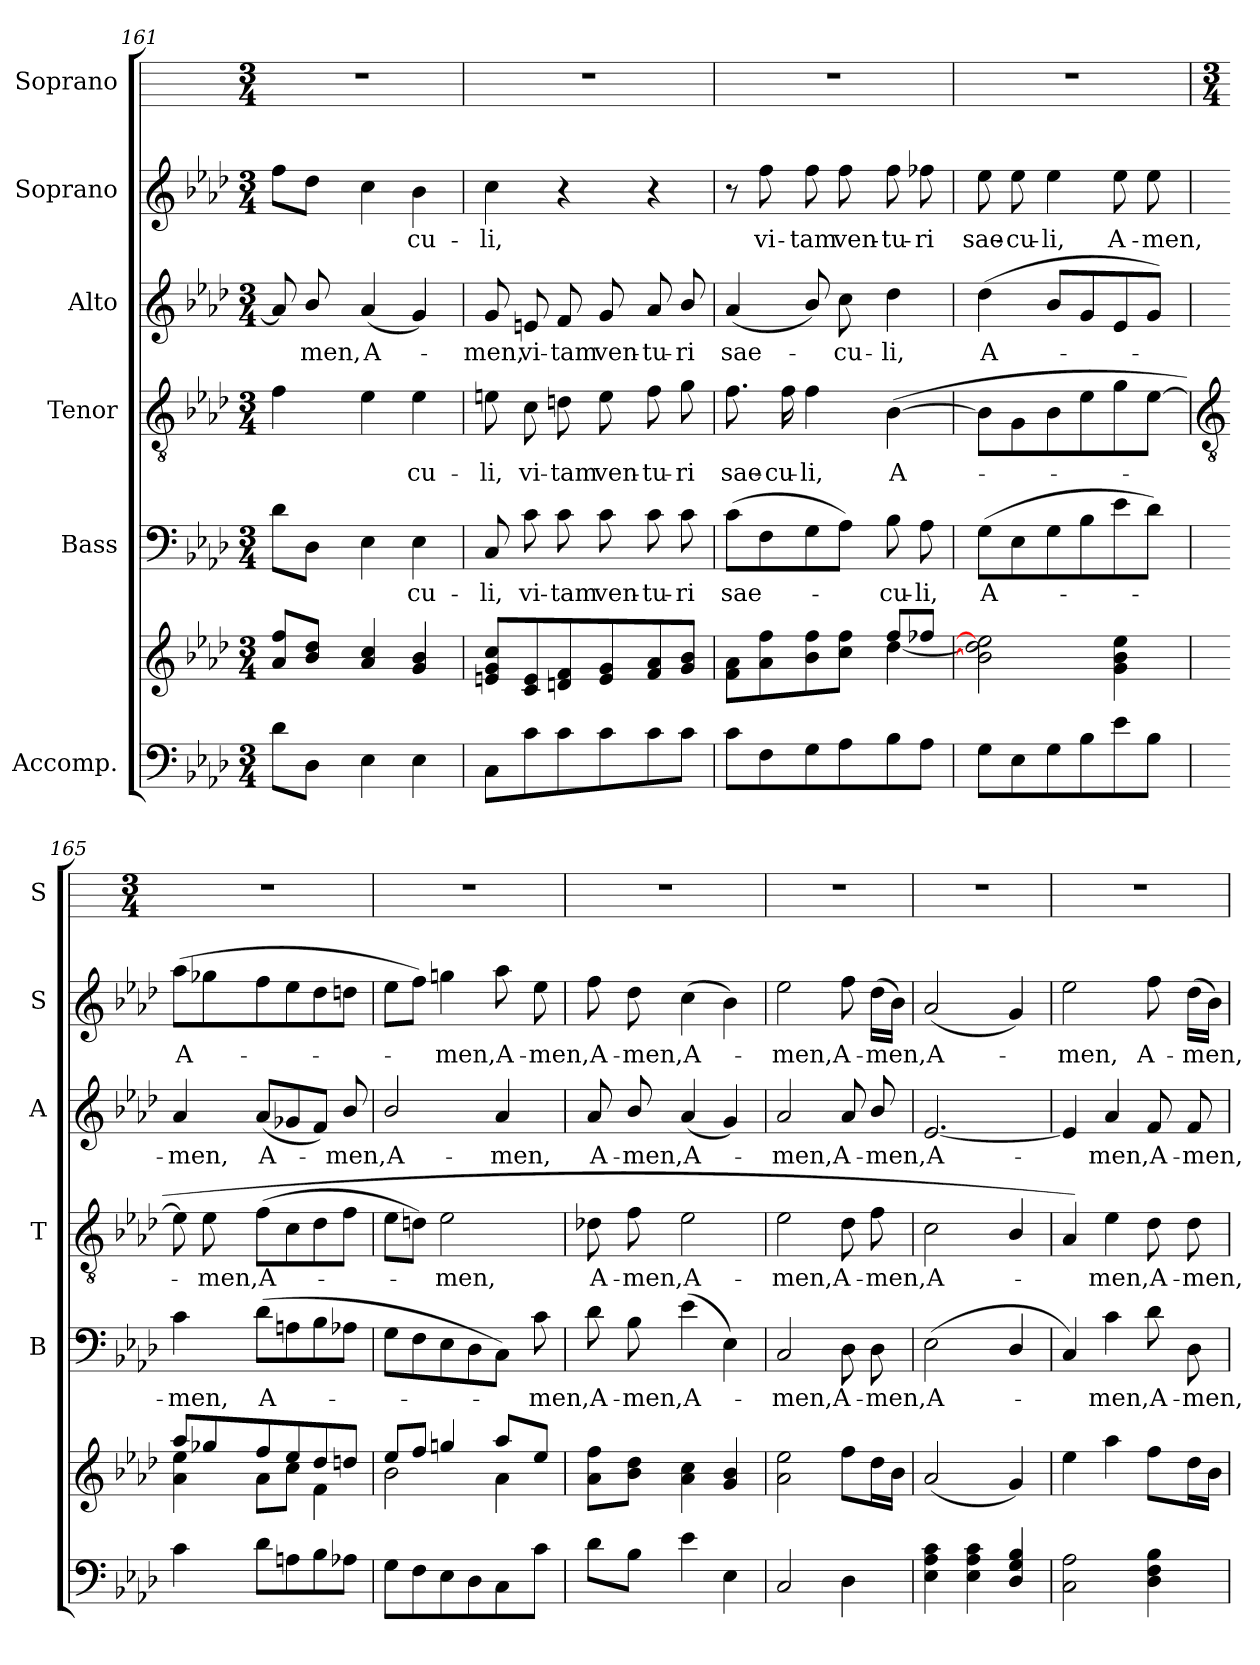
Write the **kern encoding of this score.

**kern	**kern	**kern	**text	**kern	**text	**kern	**text	**kern	**text	**kern
*part6	*part6	*part5	*part5	*part4	*part4	*part3	*part3	*part2	*part2	*part1
*staff7	*staff6	*staff5	*staff5	*staff4	*staff4	*staff3	*staff3	*staff2	*staff2	*staff1
*I"Accomp.	*	*I"Bass	*	*I"Tenor	*	*I"Alto	*	*I"Soprano	*	*I"Soprano
*	*	*I'B	*	*I'T	*	*I'A	*	*I'S	*	*I'S
*clefF4	*clefG2	*clefF4	*	*clefGv2	*	*clefG2	*	*clefG2	*	*
*k[b-e-a-d-]	*k[b-e-a-d-]	*k[b-e-a-d-]	*	*k[b-e-a-d-]	*	*k[b-e-a-d-]	*	*k[b-e-a-d-]	*	*
*A-:	*A-:	*A-:	*	*A-:	*	*A-:	*	*A-:	*	*
*M3/4	*M3/4	*M3/4	*	*M3/4	*	*M3/4	*	*M3/4	*	*M3/4
=161	=161	=161	=161	=161	=161	=161	=161	=161	=161	=161
*	*^	*	*	*	*	*	*	*	*	*
!	!	!LO:N:vis=1	!	!	!	!	!	!	!	!	!
8d-L	8a- 8ffL	2.ryy	8d-L	.	4f	.	8a-]	.	8ffL	.	2.r
!	!	!	!	!	!	!	!	!LO:LY:b	!	!	!
8D-J	8b- 8dd-J	.	8D-J	.	.	.	8b-/	men,	8dd-J	.	.
!	!	!	!	!	!	!	!	!LO:LY:b	!	!	!
4E-	4a- 4cc	.	4E-	.	4e-	.	(<4a-	A-	4cc	.	.
!	!	!	!	!LO:LY:b	!	!LO:LY:b	!	!	!	!LO:LY:b	!
4E-	4g 4b-	.	4E-	cu-	4e-	cu-	4g)	.	4b-	cu-	.
=162	=162	=162	=162	=162	=162	=162	=162	=162	=162	=162	=162
!	!	!LO:N:vis=1	!	!LO:LY:b	!	!LO:LY:b	!	!LO:LY:b	!	!LO:LY:b	!
8CL	8en 8g 8ccL	2.ryy	8C	-li,	8en	-li,	8g	men,	4cc	-li,	2.r
!	!	!	!	!LO:LY:b	!	!LO:LY:b	!	!LO:LY:b	!	!	!
8c	8c 8e	.	8c	vi-	8c	vi-	8en	vi-	.	.	.
!	!	!	!	!LO:LY:b	!	!LO:LY:b	!	!LO:LY:b	!	!	!
8c	8dn 8f	.	8c	-tam	8dn	-tam	8f	-tam	4r	.	.
!	!	!	!	!LO:LY:b	!	!LO:LY:b	!	!LO:LY:b	!	!	!
8c	8e 8g	.	8c	ven-	8e	ven-	8g	ven-	.	.	.
!	!	!	!	!LO:LY:b	!	!LO:LY:b	!	!LO:LY:b	!	!	!
8c	8f 8a-	.	8c	-tu-	8f	-tu-	8a-	-tu-	4r	.	.
!	!	!	!	!LO:LY:b	!	!LO:LY:b	!	!LO:LY:b	!	!	!
8cJ	8g 8b-J	.	8c	-ri	8g	-ri	8b-/	-ri	.	.	.
=163	=163	=163	=163	=163	=163	=163	=163	=163	=163	=163	=163
!	!	!	!	!LO:LY:b	!	!LO:LY:b	!	!LO:LY:b	!	!	!
8cL	8f 8a-L	2ryy	(>8cL	sae-	8.f	sae-	(<4a-	sae-	8r	.	2.r
!	!	!	!	!	!	!	!	!	!	!LO:LY:b	!
8F	8a- 8ff	.	8F	.	.	.	.	.	8ff	vi-	.
!	!	!	!	!	!	!LO:LY:b	!	!	!	!	!
.	.	.	.	.	16f	-cu-	.	.	.	.	.
!	!	!	!	!	!	!LO:LY:b	!	!	!	!LO:LY:b	!
8G	8b- 8ff	.	8G	.	4f	-li,	8b-/)	.	8ff	-tam	.
!	!	!	!	!	!	!	!	!LO:LY:b	!	!LO:LY:b	!
8A-	8cc 8ffJ	.	8A-J)	.	.	.	8cc	cu-	8ff	ven-	.
!	!	!	!	!LO:LY:b	!	!LO:LY:b	!	!LO:LY:b	!	!LO:LY:b	!
8B-	8ff/L	[4dd-\	8B-	cu-	(<[4B-	A-	4dd-	-li,	8ff	-tu-	.
!	!	!	!	!LO:LY:b	!	!	!	!	!	!LO:LY:b	!
8A-J	8ff-X/J	.	8A-	-li,	.	.	.	.	8ff-X	-ri	.
=164	=164	=164	=164	=164	=164	=164	=164	=164	=164	=164	=164
!	!	!	!	!LO:LY:b	!	!	!	!LO:LY:b	!	!LO:LY:b	!
8GL	2ryy	2b-\] 2dd-\] 2ee-\]	(>8GL	A-	8B-L]	.	(<4dd-	A-	8ee-	sae-	2.r
!	!	!	!	!	!	!	!	!	!	!LO:LY:b	!
8E-	.	.	8E-	.	8G	.	.	.	8ee-	-cu-	.
!	!	!	!	!	!	!	!	!	!	!LO:LY:b	!
8G	.	.	8G	.	8B-	.	8b-L	.	4ee-	-li,	.
8B-	.	.	8B-	.	8e-	.	8g	.	.	.	.
!	!	!	!	!	!	!	!	!	!	!LO:LY:b	!
8e-	4g 4b- 4ee-	4ryy	8e-	.	8g	.	8e-	.	8ee-	A-	.
!	!	!	!	!	!	!	!	!	!	!LO:LY:b	!
8B-J	.	.	8d-J)	.	[8e-J	.	8gJ)	.	8ee-	-men,	.
!!LO:LB:g=z
=165	=165	=165	=165	=165	=165	=165	=165	=165	=165	=165	=165
*	*	*	*	*	*clefGv2	*	*	*	*	*	*
*	*	*	*	*	*	*	*	*	*	*	*M3/4
!	!	!	!	!LO:LY:b	!	!	!	!LO:LY:b	!	!LO:LY:b	!
4c	8aa-/L	4a-\ 4ee-\	4c	men,	8e-]	.	4a-	men,	(>8aa-L	A-	2.r
!	!	!	!	!	!	!LO:LY:b	!	!	!	!	!
.	8gg-X/	.	.	.	8e-	men,	.	.	8gg-X	.	.
!	!	!	!	!LO:LY:b	!	!LO:LY:b	!	!LO:LY:b	!	!	!
8d-L	8ff/	8a-\L	(>8d-L	A-	(>8fL	A-	(<8a-L	A-	8ff	.	.
8An	8ee-/	8cc\J	8An	.	8c	.	8g-X	.	8ee-	.	.
8B-	8dd-/	4f\	8B-	.	8d-	.	8fJ)	.	8dd-	.	.
!	!	!	!	!	!	!	!	!LO:LY:b	!	!	!
8A-XJ	8ddn/J	.	8A-XJ	.	8fJ	.	8b-/	men,	8ddnJ	.	.
=166	=166	=166	=166	=166	=166	=166	=166	=166	=166	=166	=166
!	!	!	!	!	!	!	!	!LO:LY:b	!	!	!
8GL	8ee-/L	2b-\	8GL	.	8e-L	.	2b-/	A-	8ee-L	.	2.r
8F	8ff/J	.	8F	.	8dnJ)	.	.	.	8ffJ)	.	.
!	!	!	!	!	!	!LO:LY:b	!	!	!	!LO:LY:b	!
8E-	4ggn/	.	8E-	.	2e-	men,	.	.	4ggn	men,	.
8D-	.	.	8D-	.	.	.	.	.	.	.	.
!	!	!	!	!	!	!	!	!LO:LY:b	!	!LO:LY:b	!
8C	8aa-/L	4a-\	8CJ)	.	.	.	4a-	-men,	8aa-	A-	.
!	!	!	!	!LO:LY:b	!	!	!	!	!	!LO:LY:b	!
8cJ	8ee-/J	.	8c	men,	.	.	.	.	8ee-	-men,	.
=167	=167	=167	=167	=167	=167	=167	=167	=167	=167	=167	=167
!	!	!	!	!LO:LY:b	!	!LO:LY:b	!	!LO:LY:b	!	!LO:LY:b	!
8d-L	8a-\ 8ff\L	2ryy	8d-	A-	8d-X	A-	8a-	A-	8ff	A-	2.r
!	!	!	!	!LO:LY:b	!	!LO:LY:b	!	!LO:LY:b	!	!LO:LY:b	!
8B-J	8b-\ 8dd-\J	.	8B-	-men,	8f	-men,	8b-/	-men,	8dd-	-men,	.
!	!	!	!	!LO:LY:b	!	!LO:LY:b	!	!LO:LY:b	!	!LO:LY:b	!
4e-	4a- 4cc	.	(4e-	A-	2e-	A-	(<4a-	A-	(>4cc	A-	.
4E-	4g 4b-	4ryy	4E-)	.	.	.	4g)	.	4b-)	.	.
=168	=168	=168	=168	=168	=168	=168	=168	=168	=168	=168	=168
!	!	!	!	!LO:LY:b	!	!LO:LY:b	!	!LO:LY:b	!	!LO:LY:b	!
2C/	2a- 2ee-	2ryy	2C	men,	2e-	-men,	2a-	men,	2ee-	men,	2.r
!	!	!	!	!LO:LY:b	!	!LO:LY:b	!	!LO:LY:b	!	!LO:LY:b	!
4D-	8ffL	4ryy	8D-	A-	8d-	A-	8a-	A-	8ff	A-	.
!	!	!	!	!LO:LY:b	!	!LO:LY:b	!	!LO:LY:b	!	!LO:LY:b	!
.	16dd-L	.	8D-	-men,	8f	-men,	8b-/	-men,	(>16dd-LL	-men,	.
.	16b-JJ	.	.	.	.	.	.	.	16b-JJ)	.	.
=169	=169	=169	=169	=169	=169	=169	=169	=169	=169	=169	=169
!	!	!	!	!LO:LY:b	!	!LO:LY:b	!	!LO:LY:b	!	!LO:LY:b	!
4E- 4A- 4c	(<2a-	2ryy	(<2E-	A-	2c	A-	[2.e-	A-	(<2a-	A-	2.r
4E- 4A- 4c	.	.	.	.	.	.	.	.	.	.	.
4D-/ 4G/ 4B-/	4g)	4ryy	4D-/	.	4B-/	.	.	.	4g)	.	.
=170	=170	=170	=170	=170	=170	=170	=170	=170	=170	=170	=170
!	!	!	!	!	!	!	!	!	!	!LO:LY:b	!
2C 2A-	4ee-	2ryy	4C)	.	4A-)	.	4e-]	.	2ee-	men,	2.r
!	!	!	!	!LO:LY:b	!	!LO:LY:b	!	!LO:LY:b	!	!	!
.	4aa-	.	4c	men,	4e-	men,	4a-	men,	.	.	.
!	!	!	!	!LO:LY:b	!	!LO:LY:b	!	!LO:LY:b	!	!LO:LY:b	!
4D- 4F 4B-	8ffL	4ryy	8d-	A-	8d-	A-	8f	A-	8ff	A-	.
!	!	!	!	!LO:LY:b	!	!LO:LY:b	!	!LO:LY:b	!	!LO:LY:b	!
.	16dd-L	.	8D-	-men,	8d-	-men,	8f	-men,	(>16dd-LL	-men,	.
.	16b-JJ	.	.	.	.	.	.	.	16b-JJ)	.	.
*	*v	*v	*	*	*	*	*	*	*	*	*
=	=	=	=	=	=	=	=	=	=	=
*-	*-	*-	*-	*-	*-	*-	*-	*-	*-	*-
